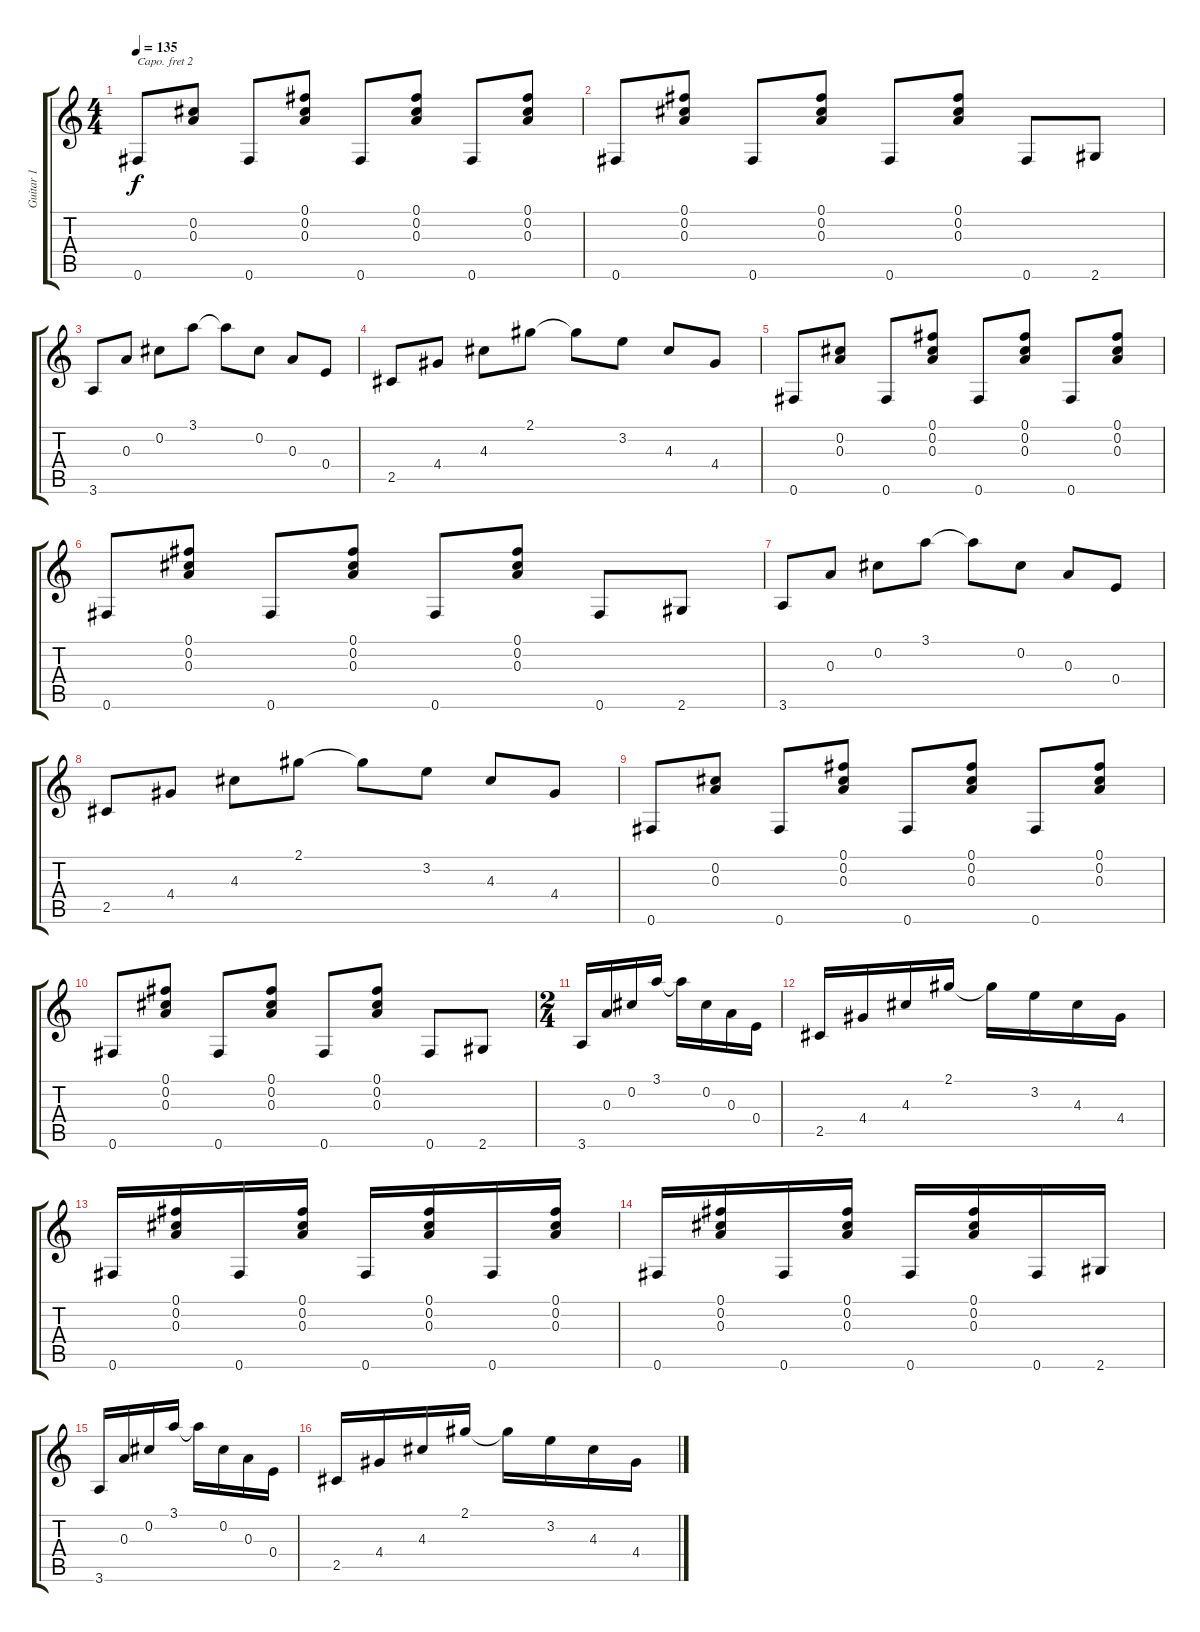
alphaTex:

\track ("Guitar 1" "Guitar 1") {instrument acousticguitarsteel}
\staff {score tabs}
\capo 2
\tuning (E4 B3 G3 D3 A2 E2) {hide}
\ts (4 4)
\tempo 135
\clef g2
\ks c
0.6.8{dy f} (0.2 0.3).8 0.6.8 (0.1 0.2 0.3).8 0.6.8 (0.1 0.2 0.3).8 0.6.8 (0.1 0.2 0.3).8 |
0.6.8 (0.1 0.2 0.3).8 0.6.8 (0.1 0.2 0.3).8 0.6.8 (0.1 0.2 0.3).8 0.6.8 2.6.8 |
3.6.8 0.3.8 0.2.8 3.1.8 3.1{t}.8 0.2.8 0.3.8 0.4.8 |
2.5.8 4.4.8 4.3.8 2.1.8 2.1{t}.8 3.2.8 4.3.8 4.4.8 |
0.6.8 (0.2 0.3).8 0.6.8 (0.1 0.2 0.3).8 0.6.8 (0.1 0.2 0.3).8 0.6.8 (0.1 0.2 0.3).8 |
0.6.8 (0.1 0.2 0.3).8 0.6.8 (0.1 0.2 0.3).8 0.6.8 (0.1 0.2 0.3).8 0.6.8 2.6.8 |
3.6.8 0.3.8 0.2.8 3.1.8 3.1{t}.8 0.2.8 0.3.8 0.4.8 |
2.5.8 4.4.8 4.3.8 2.1.8 2.1{t}.8 3.2.8 4.3.8 4.4.8 |
0.6.8 (0.2 0.3).8 0.6.8 (0.1 0.2 0.3).8 0.6.8 (0.1 0.2 0.3).8 0.6.8 (0.1 0.2 0.3).8 |
0.6.8 (0.1 0.2 0.3).8 0.6.8 (0.1 0.2 0.3).8 0.6.8 (0.1 0.2 0.3).8 0.6.8 2.6.8 |
\ts (2 4)
3.6.16 0.3.16 0.2.16 3.1.16 3.1{t}.16 0.2.16 0.3.16 0.4.16 |
2.5.16 4.4.16 4.3.16 2.1.16 2.1{t}.16 3.2.16 4.3.16 4.4.16 |
0.6.16 (0.1 0.2 0.3).16 0.6.16 (0.1 0.2 0.3).16 0.6.16 (0.1 0.2 0.3).16 0.6.16 (0.1 0.2 0.3).16 |
0.6.16 (0.1 0.2 0.3).16 0.6.16 (0.1 0.2 0.3).16 0.6.16 (0.1 0.2 0.3).16 0.6.16 2.6.16 |
3.6.16 0.3.16 0.2.16 3.1.16 3.1{t}.16 0.2.16 0.3.16 0.4.16 |
2.5.16 4.4.16 4.3.16 2.1.16 2.1{t}.16 3.2.16 4.3.16 4.4.16
